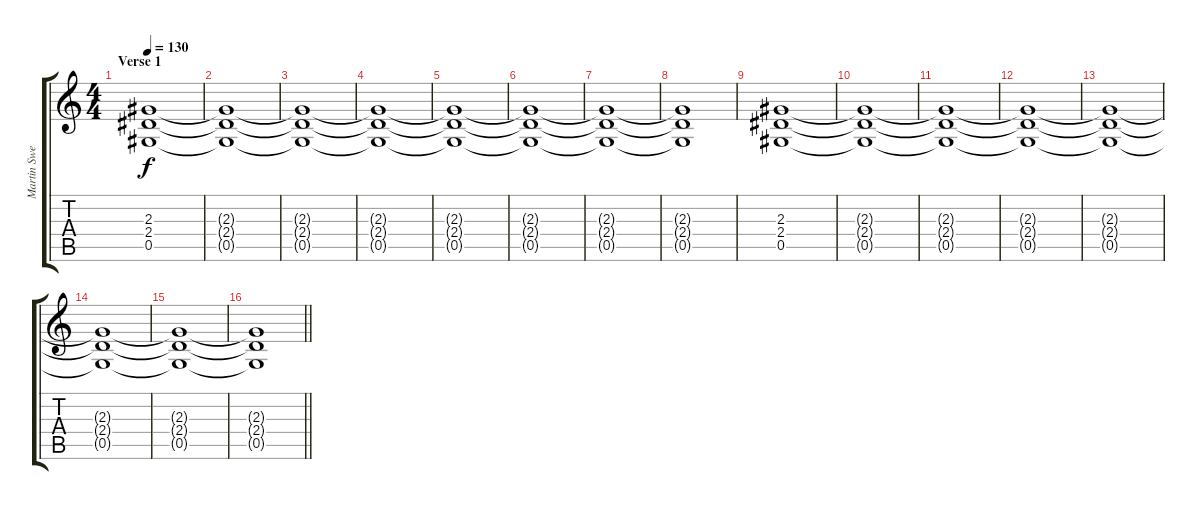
\track ("Martin Sweet (Guitar 2)" "Martin Swe") {instrument distortionguitar}
\staff {score tabs}
\tuning (Eb4 Bb3 Gb3 Db3 Ab2 Eb2) {hide}
\ts (4 4)
\section ("" "Verse 1")
\tempo 130
\clef g2
\ks c
(2.3 2.4 0.5).1{dy f volume 13} |
(2.3{t} 2.4{t} 0.5{t}).1{volume 7} |
(2.3{t} 2.4{t} 0.5{t}).1 |
(2.3{t} 2.4{t} 0.5{t}).1 |
(2.3{t} 2.4{t} 0.5{t}).1 |
(2.3{t} 2.4{t} 0.5{t}).1 |
(2.3{t} 2.4{t} 0.5{t}).1 |
(2.3{t} 2.4{t} 0.5{t}).1 |
(2.3 2.4 0.5).1{volume 11} |
(2.3{t} 2.4{t} 0.5{t}).1{volume 7} |
(2.3{t} 2.4{t} 0.5{t}).1 |
(2.3{t} 2.4{t} 0.5{t}).1 |
(2.3{t} 2.4{t} 0.5{t}).1 |
(2.3{t} 2.4{t} 0.5{t}).1 |
(2.3{t} 2.4{t} 0.5{t}).1 |
\barLineRight lightlight
(2.3{t} 2.4{t} 0.5{t}).1
